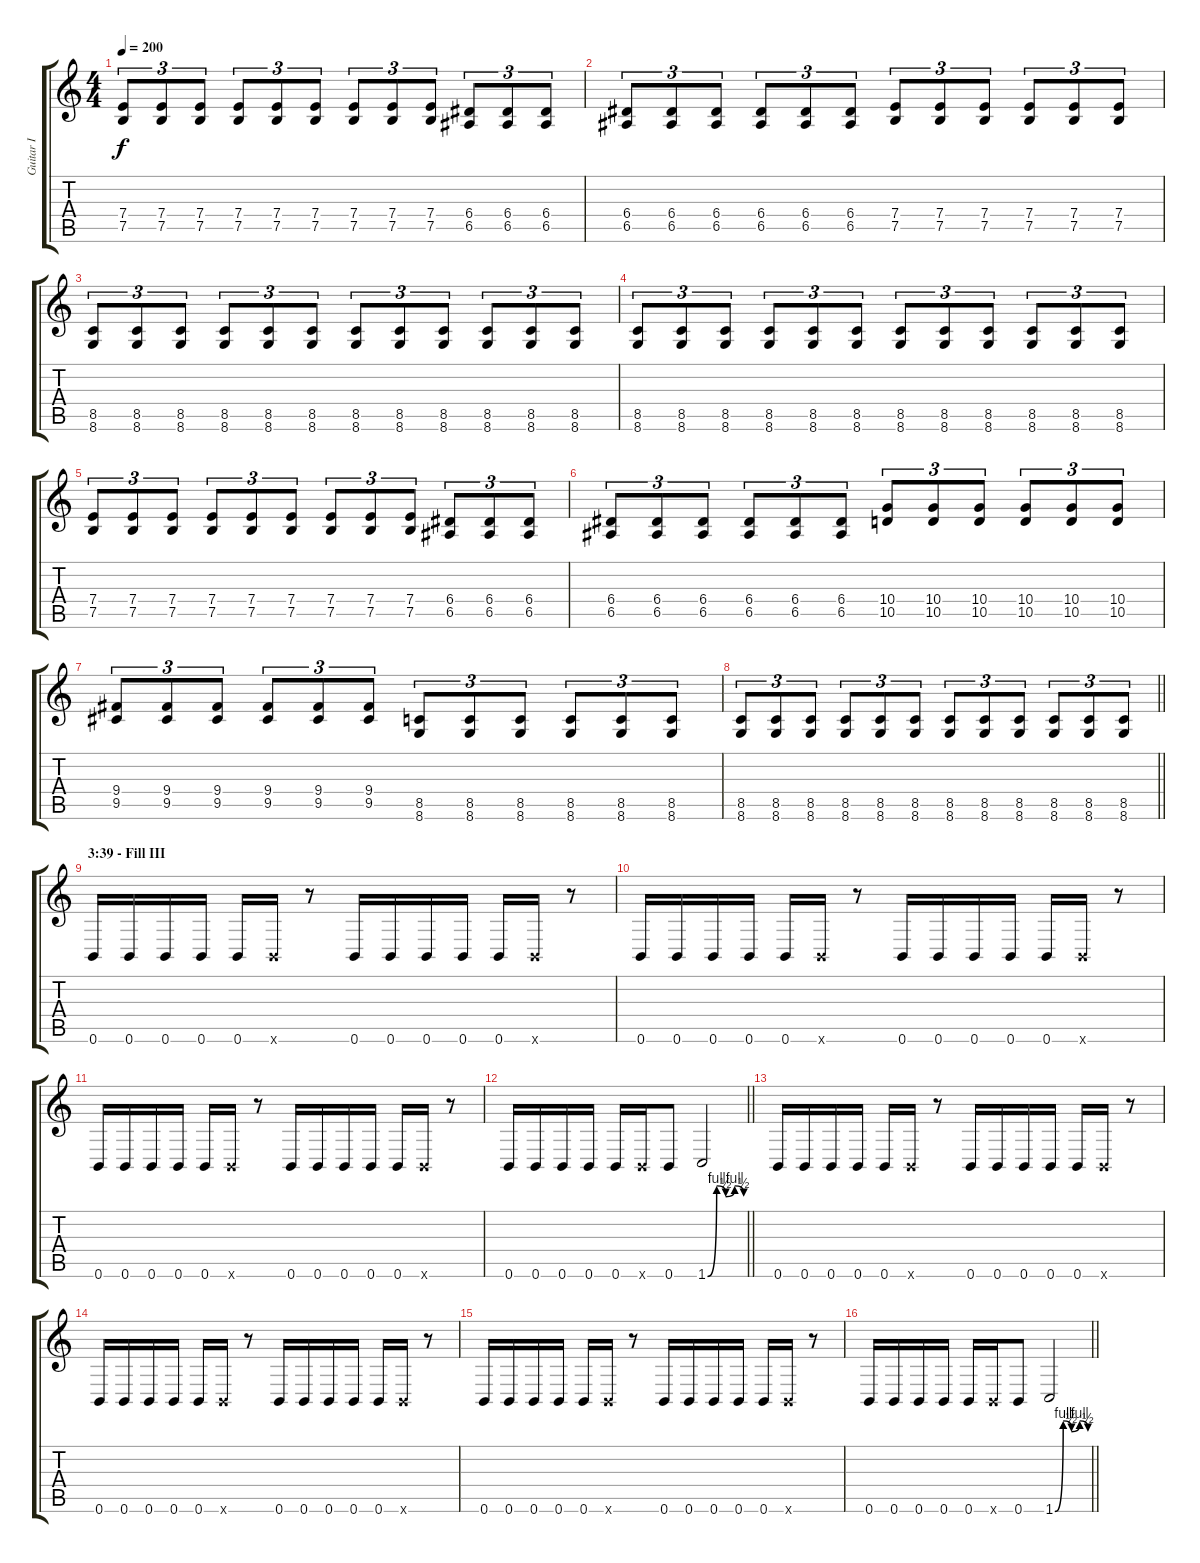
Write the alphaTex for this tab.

\track ("Guitar I" "Guitar I") {instrument distortionguitar}
\staff {score tabs}
\tuning (B3 Gb3 D3 A2 E2 B1) {hide}
\ts (4 4)
\tempo 200
\clef g2
\ks c
(7.4 7.5).8{tu (3 2) dy f} (7.4 7.5).8{tu (3 2)} (7.4 7.5).8{tu (3 2)} (7.4 7.5).8{tu (3 2)} (7.4 7.5).8{tu (3 2)} (7.4 7.5).8{tu (3 2)} (7.4 7.5).8{tu (3 2)} (7.4 7.5).8{tu (3 2)} (7.4 7.5).8{tu (3 2)} (6.4 6.5).8{tu (3 2)} (6.4 6.5).8{tu (3 2)} (6.4 6.5).8{tu (3 2)} |
(6.4 6.5).8{tu (3 2)} (6.4 6.5).8{tu (3 2)} (6.4 6.5).8{tu (3 2)} (6.4 6.5).8{tu (3 2)} (6.4 6.5).8{tu (3 2)} (6.4 6.5).8{tu (3 2)} (7.4 7.5).8{tu (3 2)} (7.4 7.5).8{tu (3 2)} (7.4 7.5).8{tu (3 2)} (7.4 7.5).8{tu (3 2)} (7.4 7.5).8{tu (3 2)} (7.4 7.5).8{tu (3 2)} |
(8.5 8.6).8{tu (3 2)} (8.5 8.6).8{tu (3 2)} (8.5 8.6).8{tu (3 2)} (8.5 8.6).8{tu (3 2)} (8.5 8.6).8{tu (3 2)} (8.5 8.6).8{tu (3 2)} (8.5 8.6).8{tu (3 2)} (8.5 8.6).8{tu (3 2)} (8.5 8.6).8{tu (3 2)} (8.5 8.6).8{tu (3 2)} (8.5 8.6).8{tu (3 2)} (8.5 8.6).8{tu (3 2)} |
(8.5 8.6).8{tu (3 2)} (8.5 8.6).8{tu (3 2)} (8.5 8.6).8{tu (3 2)} (8.5 8.6).8{tu (3 2)} (8.5 8.6).8{tu (3 2)} (8.5 8.6).8{tu (3 2)} (8.5 8.6).8{tu (3 2)} (8.5 8.6).8{tu (3 2)} (8.5 8.6).8{tu (3 2)} (8.5 8.6).8{tu (3 2)} (8.5 8.6).8{tu (3 2)} (8.5 8.6).8{tu (3 2)} |
(7.4 7.5).8{tu (3 2)} (7.4 7.5).8{tu (3 2)} (7.4 7.5).8{tu (3 2)} (7.4 7.5).8{tu (3 2)} (7.4 7.5).8{tu (3 2)} (7.4 7.5).8{tu (3 2)} (7.4 7.5).8{tu (3 2)} (7.4 7.5).8{tu (3 2)} (7.4 7.5).8{tu (3 2)} (6.4 6.5).8{tu (3 2)} (6.4 6.5).8{tu (3 2)} (6.4 6.5).8{tu (3 2)} |
(6.4 6.5).8{tu (3 2)} (6.4 6.5).8{tu (3 2)} (6.4 6.5).8{tu (3 2)} (6.4 6.5).8{tu (3 2)} (6.4 6.5).8{tu (3 2)} (6.4 6.5).8{tu (3 2)} (10.4 10.5).8{tu (3 2)} (10.4 10.5).8{tu (3 2)} (10.4 10.5).8{tu (3 2)} (10.4 10.5).8{tu (3 2)} (10.4 10.5).8{tu (3 2)} (10.4 10.5).8{tu (3 2)} |
(9.4 9.5).8{tu (3 2)} (9.4 9.5).8{tu (3 2)} (9.4 9.5).8{tu (3 2)} (9.4 9.5).8{tu (3 2)} (9.4 9.5).8{tu (3 2)} (9.4 9.5).8{tu (3 2)} (8.5 8.6).8{tu (3 2)} (8.5 8.6).8{tu (3 2)} (8.5 8.6).8{tu (3 2)} (8.5 8.6).8{tu (3 2)} (8.5 8.6).8{tu (3 2)} (8.5 8.6).8{tu (3 2)} |
\barLineRight lightlight
(8.5 8.6).8{tu (3 2)} (8.5 8.6).8{tu (3 2)} (8.5 8.6).8{tu (3 2)} (8.5 8.6).8{tu (3 2)} (8.5 8.6).8{tu (3 2)} (8.5 8.6).8{tu (3 2)} (8.5 8.6).8{tu (3 2)} (8.5 8.6).8{tu (3 2)} (8.5 8.6).8{tu (3 2)} (8.5 8.6).8{tu (3 2)} (8.5 8.6).8{tu (3 2)} (8.5 8.6).8{tu (3 2)} |
\section ("" "3:39 - Fill III")
0.6.16 0.6.16 0.6.16 0.6.16 0.6.16 0.6{x}.16 r.8 0.6.16 0.6.16 0.6.16 0.6.16 0.6.16 0.6{x}.16 r.8 |
0.6.16 0.6.16 0.6.16 0.6.16 0.6.16 0.6{x}.16 r.8 0.6.16 0.6.16 0.6.16 0.6.16 0.6.16 0.6{x}.16 r.8 |
0.6.16 0.6.16 0.6.16 0.6.16 0.6.16 0.6{x}.16 r.8 0.6.16 0.6.16 0.6.16 0.6.16 0.6.16 0.6{x}.16 r.8 |
\barLineRight lightlight
0.6.16 0.6.16 0.6.16 0.6.16 0.6.16 0.6{x}.16 0.6.8 1.6{be (custom 0 0 15 4 30 2 45 4 60 2)}.2 |
0.6.16 0.6.16 0.6.16 0.6.16 0.6.16 0.6{x}.16 r.8 0.6.16 0.6.16 0.6.16 0.6.16 0.6.16 0.6{x}.16 r.8 |
0.6.16 0.6.16 0.6.16 0.6.16 0.6.16 0.6{x}.16 r.8 0.6.16 0.6.16 0.6.16 0.6.16 0.6.16 0.6{x}.16 r.8 |
0.6.16 0.6.16 0.6.16 0.6.16 0.6.16 0.6{x}.16 r.8 0.6.16 0.6.16 0.6.16 0.6.16 0.6.16 0.6{x}.16 r.8 |
\barLineRight lightlight
0.6.16 0.6.16 0.6.16 0.6.16 0.6.16 0.6{x}.16 0.6.8 1.6{be (custom 0 0 15 4 30 2 45 4 60 2)}.2
